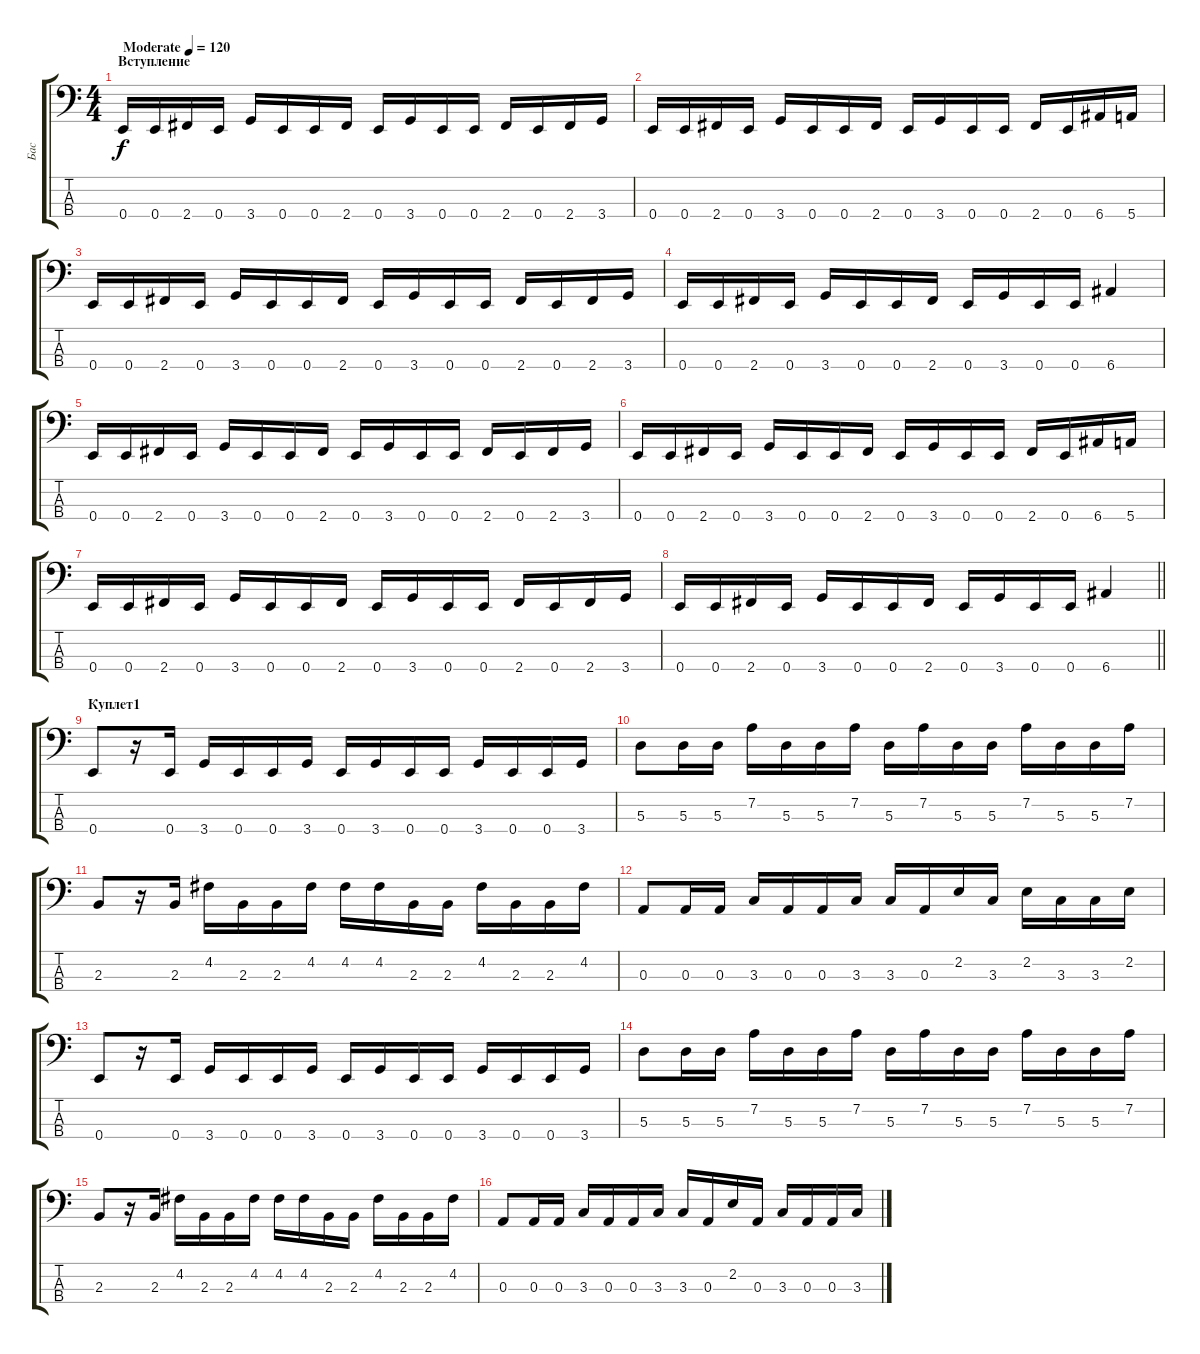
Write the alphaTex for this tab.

\track ("Бас" "Бас") {instrument electricbassfinger}
\staff {score tabs}
\tuning (G2 D2 A1 E1) {hide}
\ts (4 4)
\section ("" "Вступление")
\tempo (120 "Moderate")
\clef f4
\ks c
0.4.16{dy f instrument electricbassfinger} 0.4.16 2.4.16 0.4.16 3.4.16 0.4.16 0.4.16 2.4.16 0.4.16 3.4.16 0.4.16 0.4.16 2.4.16 0.4.16 2.4.16 3.4.16 |
0.4.16 0.4.16 2.4.16 0.4.16 3.4.16 0.4.16 0.4.16 2.4.16 0.4.16 3.4.16 0.4.16 0.4.16 2.4.16 0.4.16 6.4.16 5.4.16 |
0.4.16 0.4.16 2.4.16 0.4.16 3.4.16 0.4.16 0.4.16 2.4.16 0.4.16 3.4.16 0.4.16 0.4.16 2.4.16 0.4.16 2.4.16 3.4.16 |
0.4.16 0.4.16 2.4.16 0.4.16 3.4.16 0.4.16 0.4.16 2.4.16 0.4.16 3.4.16 0.4.16 0.4.16 6.4.4 |
0.4.16 0.4.16 2.4.16 0.4.16 3.4.16 0.4.16 0.4.16 2.4.16 0.4.16 3.4.16 0.4.16 0.4.16 2.4.16 0.4.16 2.4.16 3.4.16 |
0.4.16 0.4.16 2.4.16 0.4.16 3.4.16 0.4.16 0.4.16 2.4.16 0.4.16 3.4.16 0.4.16 0.4.16 2.4.16 0.4.16 6.4.16 5.4.16 |
0.4.16 0.4.16 2.4.16 0.4.16 3.4.16 0.4.16 0.4.16 2.4.16 0.4.16 3.4.16 0.4.16 0.4.16 2.4.16 0.4.16 2.4.16 3.4.16 |
\barLineRight lightlight
0.4.16 0.4.16 2.4.16 0.4.16 3.4.16 0.4.16 0.4.16 2.4.16 0.4.16 3.4.16 0.4.16 0.4.16 6.4.4 |
\section ("" "Куплет1")
0.4.8 r.16 0.4.16 3.4.16 0.4.16 0.4.16 3.4.16 0.4.16 3.4.16 0.4.16 0.4.16 3.4.16 0.4.16 0.4.16 3.4.16 |
5.3.8 5.3.16 5.3.16 7.2.16 5.3.16 5.3.16 7.2.16 5.3.16 7.2.16 5.3.16 5.3.16 7.2.16 5.3.16 5.3.16 7.2.16 |
2.3.8 r.16 2.3.16 4.2.16 2.3.16 2.3.16 4.2.16 4.2.16 4.2.16 2.3.16 2.3.16 4.2.16 2.3.16 2.3.16 4.2.16 |
0.3.8 0.3.16 0.3.16 3.3.16 0.3.16 0.3.16 3.3.16 3.3.16 0.3.16 2.2.16 3.3.16 2.2.16 3.3.16 3.3.16 2.2.16 |
0.4.8 r.16 0.4.16 3.4.16 0.4.16 0.4.16 3.4.16 0.4.16 3.4.16 0.4.16 0.4.16 3.4.16 0.4.16 0.4.16 3.4.16 |
5.3.8 5.3.16 5.3.16 7.2.16 5.3.16 5.3.16 7.2.16 5.3.16 7.2.16 5.3.16 5.3.16 7.2.16 5.3.16 5.3.16 7.2.16 |
2.3.8 r.16 2.3.16 4.2.16 2.3.16 2.3.16 4.2.16 4.2.16 4.2.16 2.3.16 2.3.16 4.2.16 2.3.16 2.3.16 4.2.16 |
0.3.8 0.3.16 0.3.16 3.3.16 0.3.16 0.3.16 3.3.16 3.3.16 0.3.16 2.2.16 0.3.16 3.3.16 0.3.16 0.3.16 3.3.16
